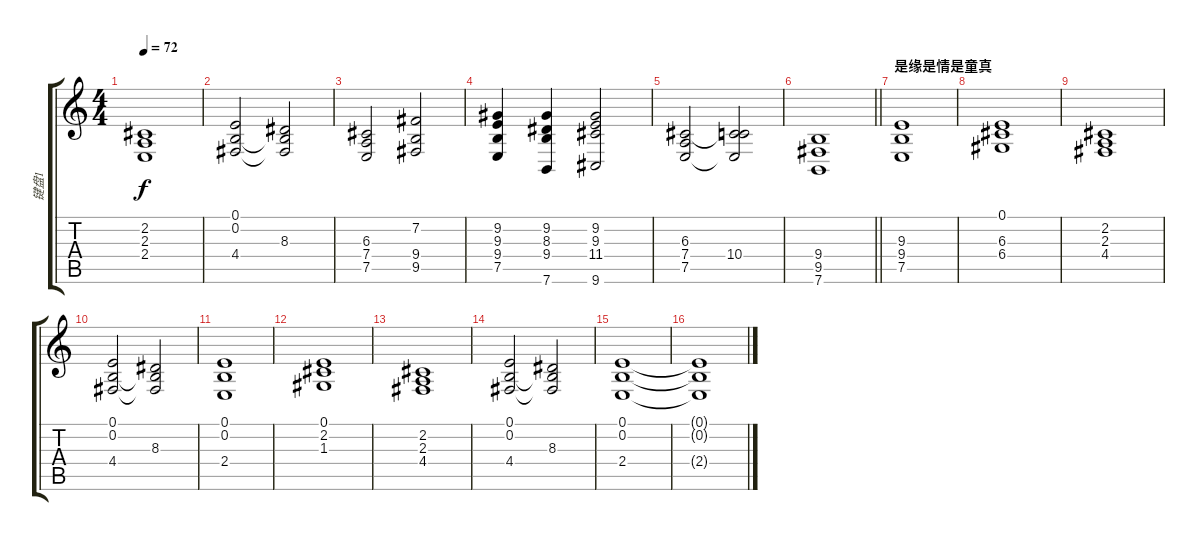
\track ("键盘1" "键盘1") {instrument stringensemble2}
\staff {score tabs}
\tuning (E4 B3 G3 D3 A2 E2) {hide}
\ts (4 4)
\tempo 72
\clef g2
\ks c
(2.2 2.3 2.4).1{dy f} |
(0.1 0.2 4.4).2 (0.2{t} 8.3 4.4{t}).2 |
(6.3 7.4 7.5).2 (7.2 9.4 9.5).2 |
(9.2 9.3 9.4 7.5).4 (9.2 8.3 9.4 7.6).4 (9.2 9.3 11.4 9.6).2 |
(6.3 7.4 7.5).2 (6.3{t} 10.4 7.5{t}).2 |
\barLineRight lightlight
(9.4 9.5 7.6).1 |
\section ("" "是缘是情是童真")
(9.3 9.4 7.5).1 |
(0.1 6.3 6.4).1 |
(2.2 2.3 4.4).1 |
(0.1 0.2 4.4).2 (0.2{t} 8.3 4.4{t}).2{txt ""} |
(0.1 0.2 2.4).1 |
(0.1 2.2 1.3).1 |
(2.2 2.3 4.4).1 |
(0.1 0.2 4.4).2 (0.2{t} 8.3 4.4{t}).2 |
(0.1 0.2 2.4).1 |
(0.1{t} 0.2{t} 2.4{t}).1
